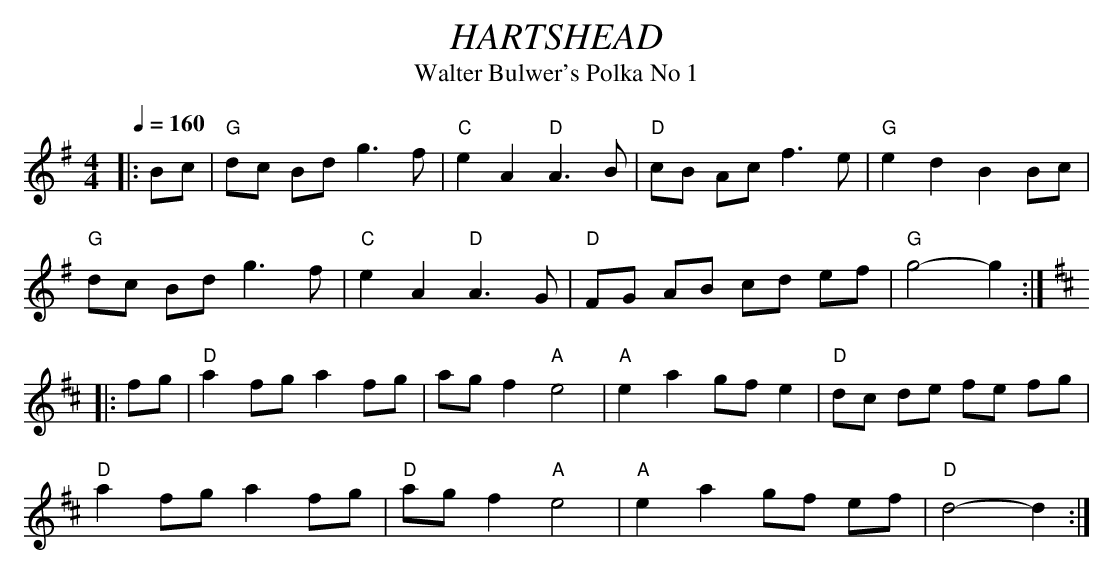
X:1
T: HARTSHEAD
T:
T:Walter Bulwer's Polka No 1
T:
M:4/4
L:1/8
Q:1/4=160
K:G
|:Bc|"G"dc Bd g3f|"C"e2A2 "D"A3B|"D"cB Ac f3e|"G"e2d2 B2Bc|
"G"dc Bd g3f|"C"e2A2 "D"A3G|"D"FG AB cd ef|"G"g4-g2:|
K:D
|:fg|"D"a2fg a2fg|ag f2 "A"e4|"A"e2a2gf e2|"D"dc de fe fg|
"D"a2fg a2fg|"D"ag f2 "A"e4|"A"e2a2gf ef|"D"d4-d2:|
